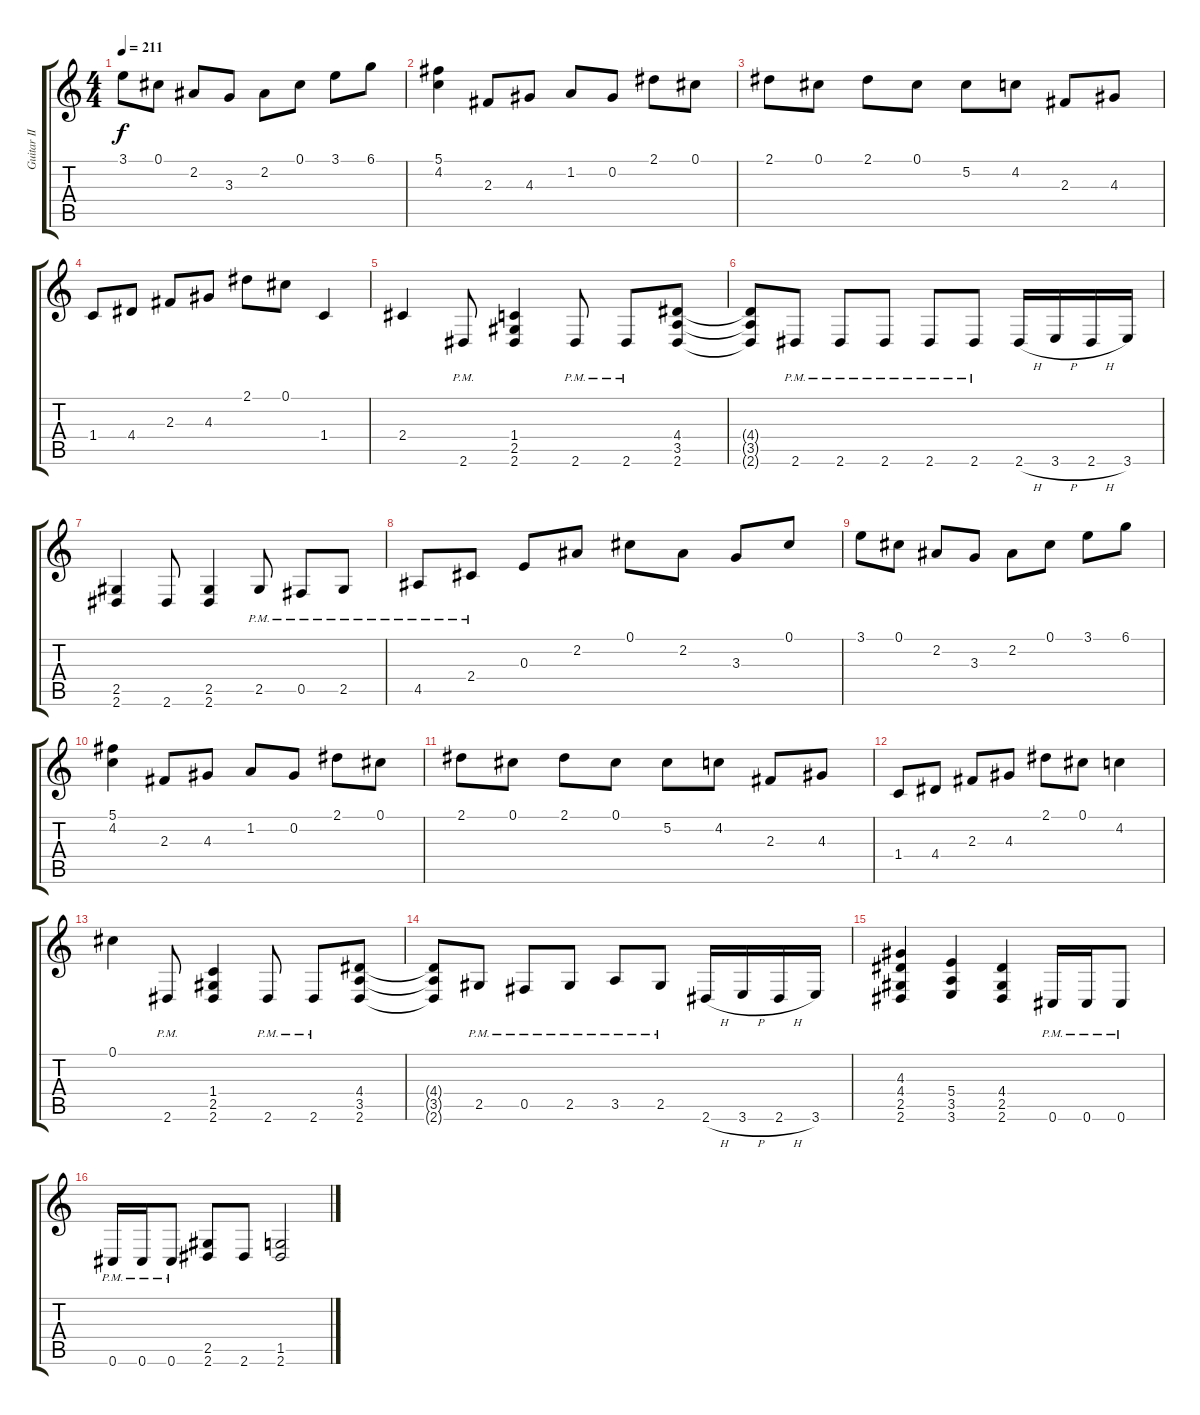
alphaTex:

\track ("Guitar II" "Guitar II") {instrument distortionguitar}
\staff {score tabs}
\tuning (Db4 Ab3 E3 B2 Gb2 Db2) {hide}
\ts (4 4)
\tempo 211
\clef g2
\ks c
3.1.8{dy f} 0.1.8 2.2.8 3.3.8 2.2.8 0.1.8 3.1.8 6.1.8 |
(5.1 4.2).4 2.3.8 4.3.8 1.2.8 0.2.8 2.1.8 0.1.8 |
2.1.8 0.1.8 2.1.8 0.1.8 5.2.8 4.2.8 2.3.8 4.3.8 |
1.4.8 4.4.8 2.3.8 4.3.8 2.1.8 0.1.8 1.4.4 |
2.4.4 2.6{pm}.8 (1.4 2.5 2.6).4 2.6{pm}.8 2.6{pm}.8 (4.4 3.5 2.6).8 |
(4.4{t} 3.5{t} 2.6{t}).8 2.6{pm}.8 2.6{pm}.8 2.6{pm}.8 2.6{pm}.8 2.6{pm}.8 2.6{h}.16 3.6{h}.16 2.6{h}.16 3.6.16 |
(2.5 2.6).4 2.6.8 (2.5 2.6).4 2.5{pm}.8 0.5{pm}.8 2.5{pm}.8 |
4.5{pm}.8 2.4{pm}.8 0.3.8 2.2.8 0.1.8 2.2.8 3.3.8 0.1.8 |
3.1.8 0.1.8 2.2.8 3.3.8 2.2.8 0.1.8 3.1.8 6.1.8 |
(5.1 4.2).4 2.3.8 4.3.8 1.2.8 0.2.8 2.1.8 0.1.8 |
2.1.8 0.1.8 2.1.8 0.1.8 5.2.8 4.2.8 2.3.8 4.3.8 |
1.4.8 4.4.8 2.3.8 4.3.8 2.1.8 0.1.8 4.2.4 |
0.1.4 2.6{pm}.8 (1.4 2.5 2.6).4 2.6{pm}.8 2.6{pm}.8 (4.4 3.5 2.6).8 |
(4.4{t} 3.5{t} 2.6{t}).8 2.5{pm}.8 0.5{pm}.8 2.5{pm}.8 3.5{pm}.8 2.5{pm}.8 2.6{h}.16 3.6{h}.16 2.6{h}.16 3.6.16 |
(4.3 4.4 2.5 2.6).4 (5.4 3.5 3.6).4 (4.4 2.5 2.6).4 0.6{pm}.16 0.6{pm}.16 0.6{pm}.8 |
0.6{pm}.16 0.6{pm}.16 0.6{pm}.8 (2.5 2.6).8 2.6.8 (1.5 2.6).2
